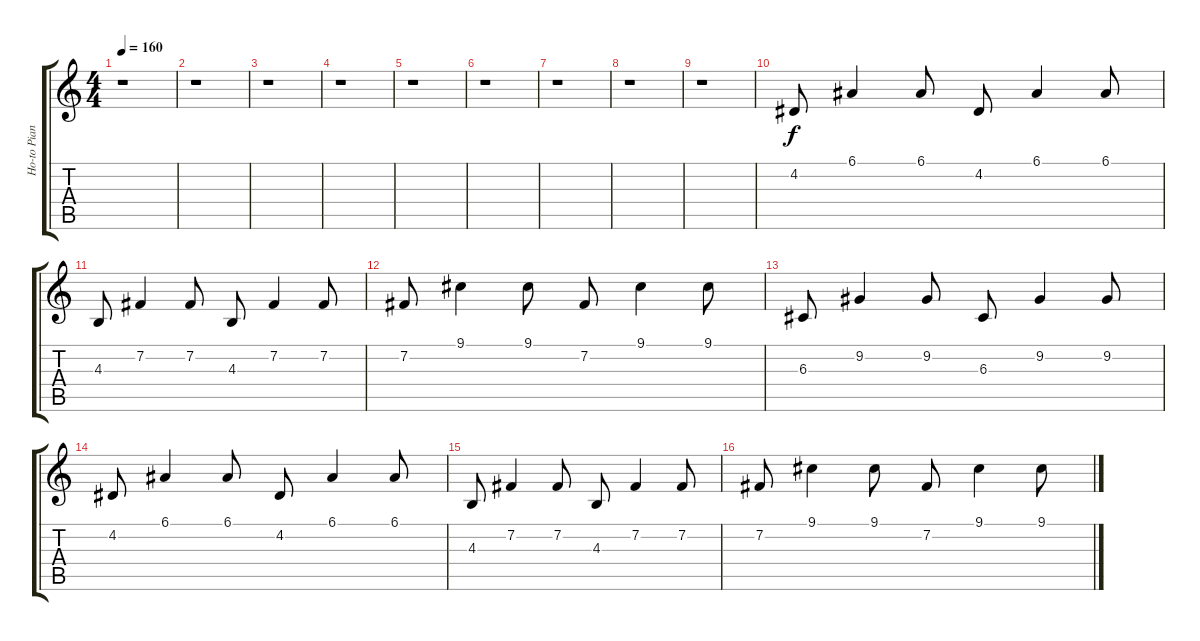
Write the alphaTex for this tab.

\track ("Ho-to Piano" "Ho-to Pian") {instrument honkytonkpiano}
\staff {score tabs}
\tuning (E4 B3 G3 D3 A2 E2) {hide}
\ts (4 4)
\tempo 160
\clef g2
\ks c
r.1{dy f} |
r.1 |
r.1 |
r.1 |
r.1 |
r.1 |
r.1 |
r.1 |
r.1 |
4.2.8 6.1.4 6.1.8 4.2.8 6.1.4 6.1.8 |
4.3.8 7.2.4 7.2.8 4.3.8 7.2.4 7.2.8 |
7.2.8 9.1.4 9.1.8 7.2.8 9.1.4 9.1.8 |
6.3.8 9.2.4 9.2.8 6.3.8 9.2.4 9.2.8 |
4.2.8 6.1.4 6.1.8 4.2.8 6.1.4 6.1.8 |
4.3.8 7.2.4 7.2.8 4.3.8 7.2.4 7.2.8 |
7.2.8 9.1.4 9.1.8 7.2.8 9.1.4 9.1.8
